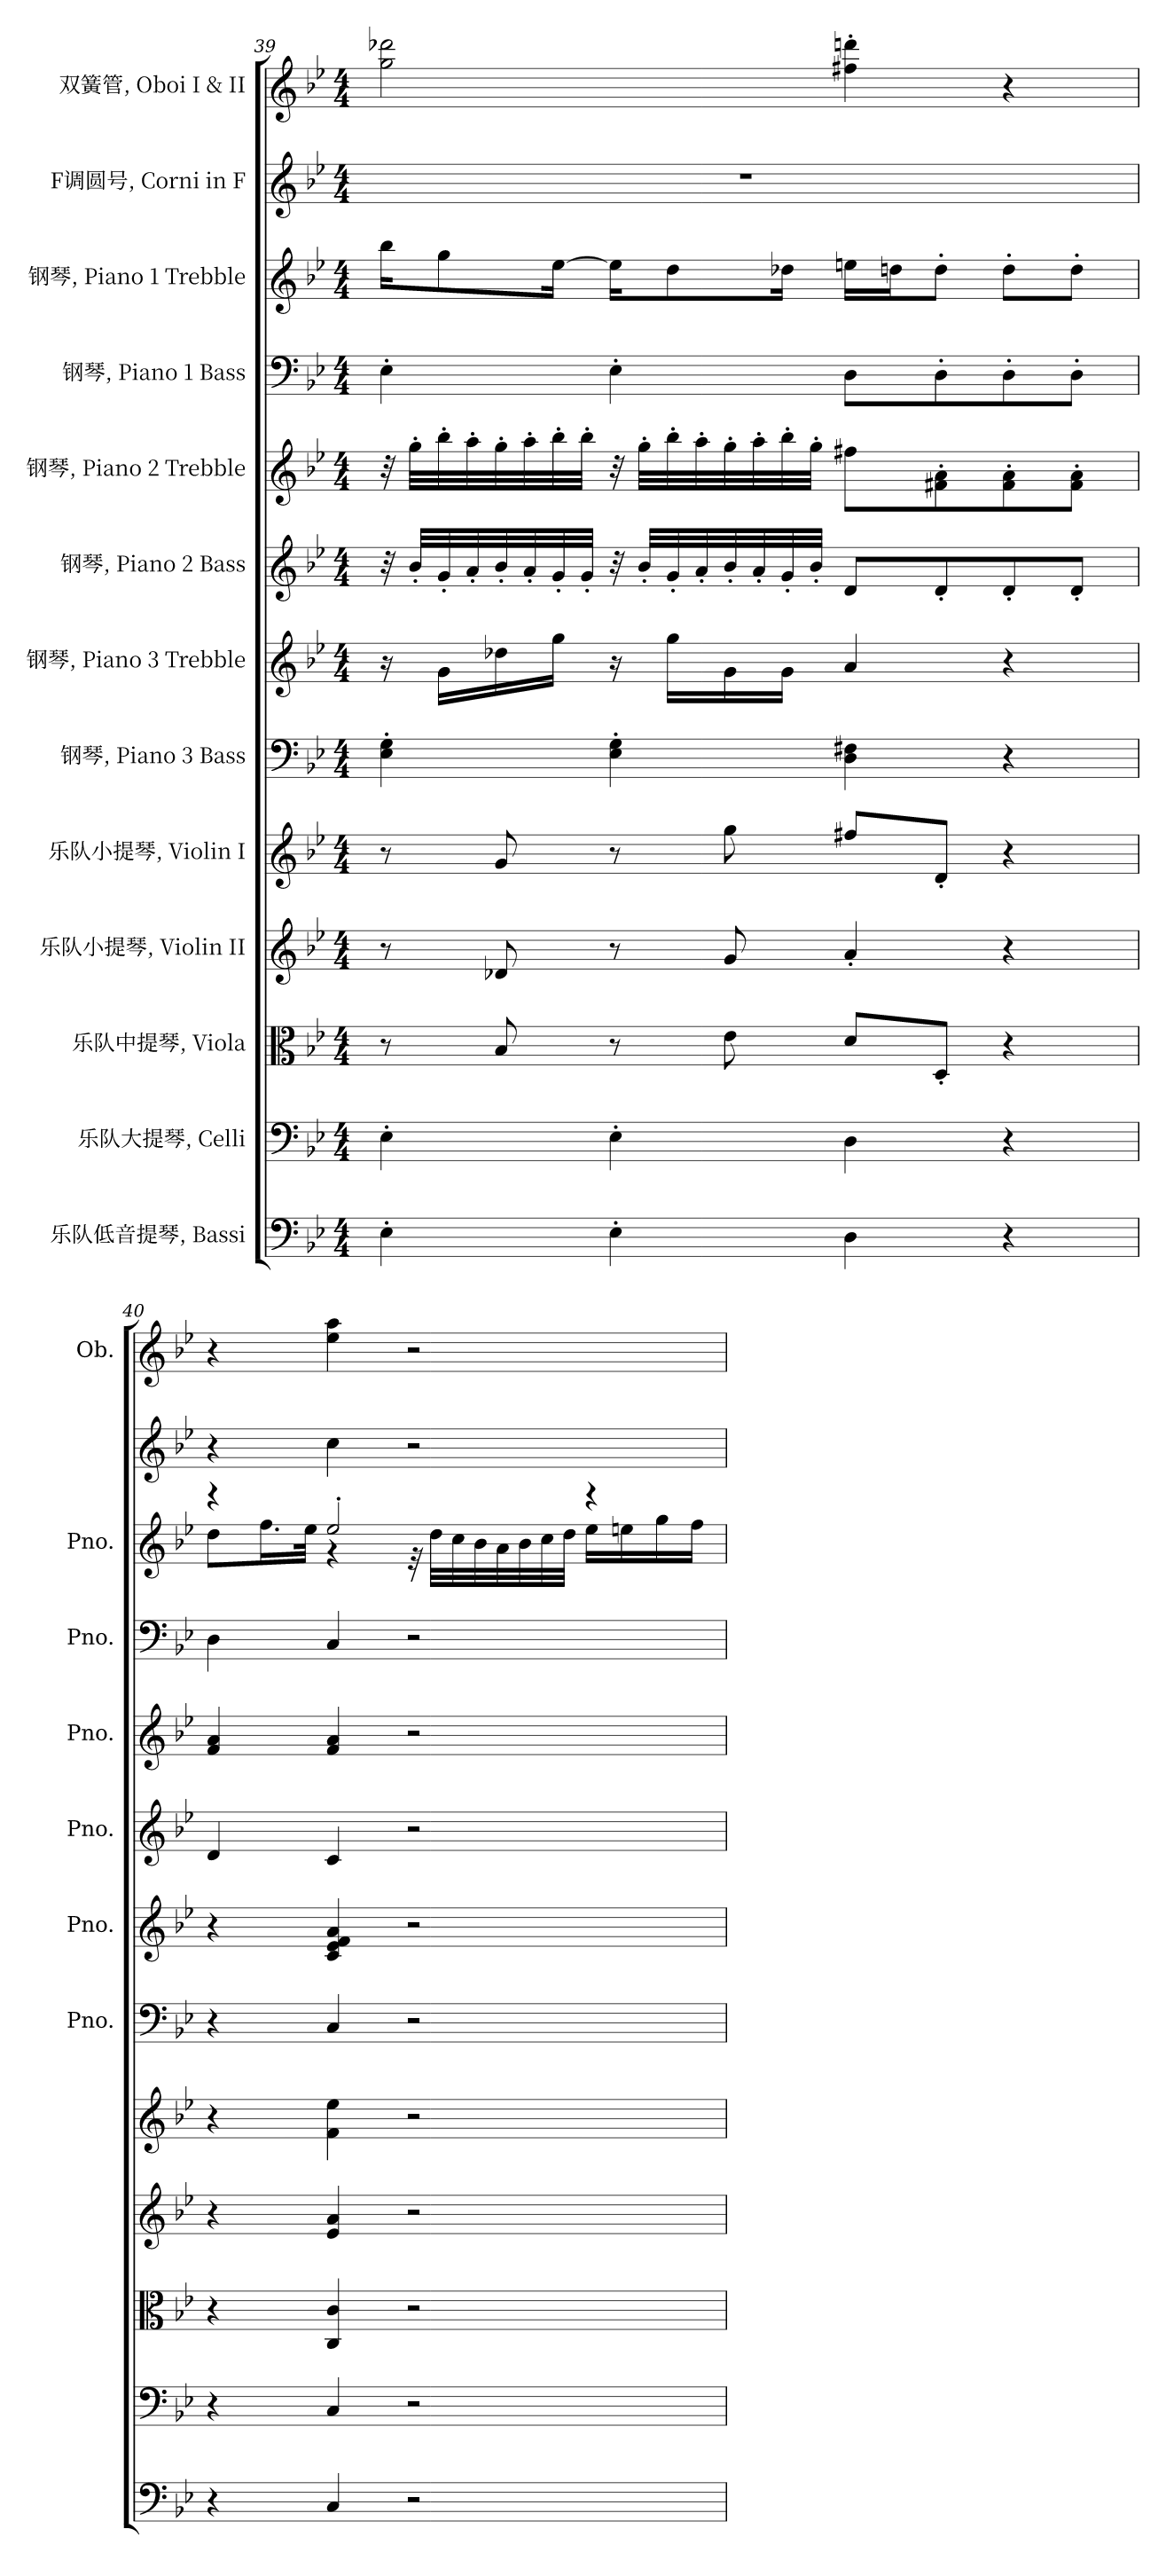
**kern	**kern	**kern	**kern	**kern	**kern	**kern	**kern	**kern	**kern	**kern	**kern	**kern
*part13	*part12	*part11	*part10	*part9	*part8	*part7	*part6	*part5	*part4	*part3	*part2	*part1
*staff13	*staff12	*staff11	*staff10	*staff9	*staff8	*staff7	*staff6	*staff5	*staff4	*staff3	*staff2	*staff1
*I"乐队低音提琴, Bassi	*I"乐队大提琴, Celli	*I"乐队中提琴, Viola	*I"乐队小提琴, Violin II	*I"乐队小提琴, Violin I	*I"钢琴, Piano 3 Bass	*I"钢琴, Piano 3 Trebble	*I"钢琴, Piano 2 Bass	*I"钢琴, Piano 2 Trebble	*I"钢琴, Piano 1 Bass	*I"钢琴, Piano 1 Trebble	*I"F调圆号, Corni in F	*I"双簧管, Oboi I &amp; II
*	*	*	*	*	*I'Pno.	*I'Pno.	*I'Pno.	*I'Pno.	*I'Pno.	*I'Pno.	*	*I'Ob.
!!LO:PB:g=z
*clefF4	*clefF4	*clefC3	*clefG2	*clefG2	*clefF4	*clefG2	*clefG2	*clefG2	*clefF4	*clefG2	*clefG2	*clefG2
*ITrd7c12	*	*	*	*	*	*	*	*	*	*	*ITrd4c7	*
*k[b-e-]	*k[b-e-]	*k[b-e-]	*k[b-e-]	*k[b-e-]	*k[b-e-]	*k[b-e-]	*k[b-e-]	*k[b-e-]	*k[b-e-]	*k[b-e-]	*k[b-e-a-]	*k[b-e-]
*M4/4	*M4/4	*M4/4	*M4/4	*M4/4	*M4/4	*M4/4	*M4/4	*M4/4	*M4/4	*M4/4	*M4/4	*M4/4
=39	=39	=39	=39	=39	=39	=39	=39	=39	=39	=39	=39	=39
4EE-'\	4E-'\	8r	8r	8r	4E-\' 4G\'	16r	32r	32r	4E-'\	16bb-\KL	1r	2gg\ 2ddd-X\
.	.	.	.	.	.	.	32b-'/LLL	32gg'\LLL	.	.	.	.
.	.	.	.	.	.	16g\LL	32g'/	32bb-'\	.	8gg\	.	.
.	.	.	.	.	.	.	32a'/	32aa'\	.	.	.	.
.	.	8B-/	8d-X/	8g/	.	16dd-X\	32b-'/	32gg'\	.	.	.	.
.	.	.	.	.	.	.	32a'/	32aa'\	.	.	.	.
.	.	.	.	.	.	16gg\JJ	32g'/	32bb-'\	.	[16ee-\Jk	.	.
.	.	.	.	.	.	.	32g'/JJJ	32bb-'\JJJ	.	.	.	.
4EE-'\	4E-'\	8r	8r	8r	4E-\' 4G\'	16r	32r	32r	4E-'\	16ee-\KL]	.	.
.	.	.	.	.	.	.	32b-'/LLL	32gg'\LLL	.	.	.	.
.	.	.	.	.	.	16gg\LL	32g'/	32bb-'\	.	8dd\	.	.
.	.	.	.	.	.	.	32a'/	32aa'\	.	.	.	.
.	.	8e-\	8g/	8gg\	.	16g\	32b-'/	32gg'\	.	.	.	.
.	.	.	.	.	.	.	32a'/	32aa'\	.	.	.	.
.	.	.	.	.	.	16g\JJ	32g'/	32bb-'\	.	16dd-X\Jk	.	.
.	.	.	.	.	.	.	32b-'/JJJ	32gg'\JJJ	.	.	.	.
4DD\	4D\	8d/L	4a'/	8ff#X/L	4D\ 4F#X\	4a/	8d/L	8ff#X\L	8D\L	16een\LL	.	4ff#X\' 4dddn\'
.	.	.	.	.	.	.	.	.	.	16ddn\J	.	.
.	.	8D'/J	.	8d'/J	.	.	8d'/	8f#X\' 8a\'	8D'\	8dd'\J	.	.
4r	4r	4r	4r	4r	4r	4r	8d'/	8f#\' 8a\'	8D'\	8dd'\L	.	4r
.	.	.	.	.	.	.	8d'/J	8f#\' 8a\'J	8D'\J	8dd'\J	.	.
=40	=40	=40	=40	=40	=40	=40	=40	=40	=40	=40	=40	=40
*	*	*	*	*	*	*	*	*	*	*^	*	*
4r	4r	4r	4r	4r	4r	4r	4d/	4f/ 4a/	4D\	4r	8dd\L	4r	4r
.	.	.	.	.	.	.	.	.	.	.	16.ff\L	.	.
.	.	.	.	.	.	.	.	.	.	.	32ee-\JJk	.	.
4CC/	4C/	4C/ 4c/	4e-/ 4a/	4f\ 4ee-\	4C/	4c/ 4e-/ 4f/ 4a/	4c/	4f/ 4a/	4C/	2ee-'/	4r	4f\	4ee-\ 4aa\
2r	2r	2r	2r	2r	2r	2r	2r	2r	2r	.	32r	2r	2r
.	.	.	.	.	.	.	.	.	.	.	32dd\LLL	.	.
.	.	.	.	.	.	.	.	.	.	.	32cc\	.	.
.	.	.	.	.	.	.	.	.	.	.	32b-\	.	.
.	.	.	.	.	.	.	.	.	.	.	32a\	.	.
.	.	.	.	.	.	.	.	.	.	.	32b-\	.	.
.	.	.	.	.	.	.	.	.	.	.	32cc\	.	.
.	.	.	.	.	.	.	.	.	.	.	32dd\JJJ	.	.
.	.	.	.	.	.	.	.	.	.	4r	16ee-\LL	.	.
.	.	.	.	.	.	.	.	.	.	.	16een\	.	.
.	.	.	.	.	.	.	.	.	.	.	16gg\	.	.
.	.	.	.	.	.	.	.	.	.	.	16ff\JJ	.	.
*	*	*	*	*	*	*	*	*	*	*v	*v	*	*
=	=	=	=	=	=	=	=	=	=	=	=	=
*-	*-	*-	*-	*-	*-	*-	*-	*-	*-	*-	*-	*-
